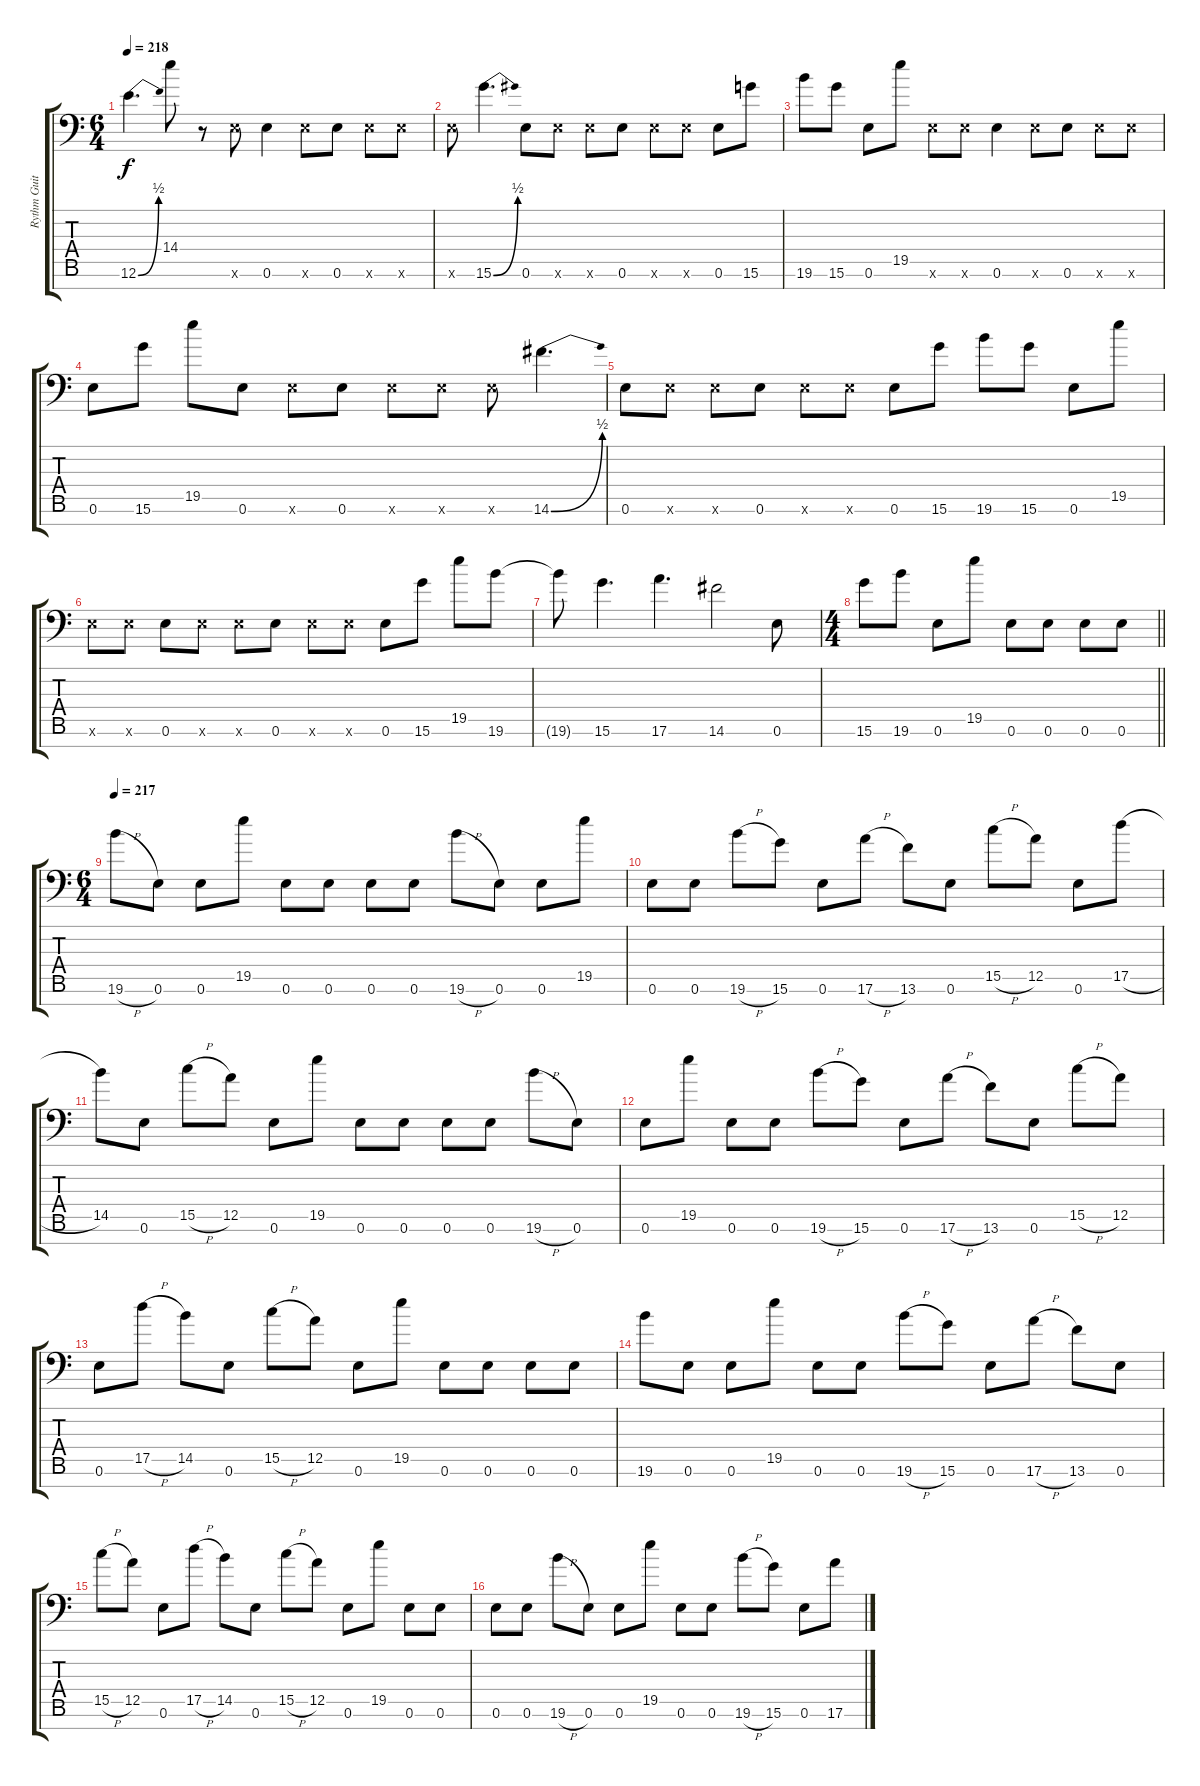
\track ("Rythm Guitar #2" "Rythm Guit") {instrument distortionguitar}
\staff {score tabs}
\tuning (D4 A3 E3 D3 A2 E2 A1) {hide}
\ts (6 4)
\section ("" "")
\tempo 218
\clef f4
\ks c
12.6{be (bend 0 0 60 2)}.4{d dy f} 14.4.8 r.8 0.6{x}.8 0.6.4 0.6{x}.8 0.6.8 0.6{x}.8 0.6{x}.8 |
0.6{x}.8 15.6{be (bend 0 0 60 2)}.4{d} 0.6.8 0.6{x}.8 0.6{x}.8 0.6.8 0.6{x}.8 0.6{x}.8 0.6.8 15.6.8 |
19.6.8 15.6.8 0.6.8 19.5.8 0.6{x}.8 0.6{x}.8 0.6.4 0.6{x}.8 0.6.8 0.6{x}.8 0.6{x}.8 |
0.6.8 15.6.8 19.5.8 0.6.8 0.6{x}.8 0.6.8 0.6{x}.8 0.6{x}.8 0.6{x}.8 14.6{be (bend 0 0 60 2)}.4{d} |
0.6.8 0.6{x}.8 0.6{x}.8 0.6.8 0.6{x}.8 0.6{x}.8 0.6.8 15.6.8 19.6.8 15.6.8 0.6.8 19.5.8 |
0.6{x}.8 0.6{x}.8 0.6.8 0.6{x}.8 0.6{x}.8 0.6.8 0.6{x}.8 0.6{x}.8 0.6.8 15.6.8 19.5.8 19.6.8 |
19.6{t}.8 15.6.4{d} 17.6.4{d} 14.6.2 0.6.8 |
\ts (4 4)
\barLineRight lightlight
15.6.8 19.6.8 0.6.8 19.5.8 0.6.8 0.6.8 0.6.8 0.6.8 |
\ts (6 4)
\section ("" "")
\tempo 217
19.6{h}.8{instrument electricguitarjazz} 0.6.8 0.6.8 19.5.8 0.6.8 0.6.8 0.6.8 0.6.8 19.6{h}.8 0.6.8 0.6.8 19.5.8 |
0.6.8 0.6.8 19.6{h}.8 15.6.8 0.6.8 17.6{h}.8 13.6.8 0.6.8 15.5{h}.8 12.5.8 0.6.8 17.5{h}.8 |
14.5.8 0.6.8 15.5{h}.8 12.5.8 0.6.8 19.5.8 0.6.8 0.6.8 0.6.8 0.6.8 19.6{h}.8 0.6.8 |
0.6.8 19.5.8 0.6.8 0.6.8 19.6{h}.8 15.6.8 0.6.8 17.6{h}.8 13.6.8 0.6.8 15.5{h}.8 12.5.8 |
0.6.8 17.5{h}.8 14.5.8 0.6.8 15.5{h}.8 12.5.8 0.6.8 19.5.8 0.6.8 0.6.8 0.6.8 0.6.8 |
19.6.8 0.6.8 0.6.8 19.5.8 0.6.8 0.6.8 19.6{h}.8 15.6.8 0.6.8 17.6{h}.8 13.6.8 0.6.8 |
15.5{h}.8 12.5.8 0.6.8 17.5{h}.8 14.5.8 0.6.8 15.5{h}.8 12.5.8 0.6.8 19.5.8 0.6.8 0.6.8 |
0.6.8 0.6.8 19.6{h}.8 0.6.8 0.6.8 19.5.8 0.6.8 0.6.8 19.6{h}.8 15.6.8 0.6.8 17.6{h}.8
